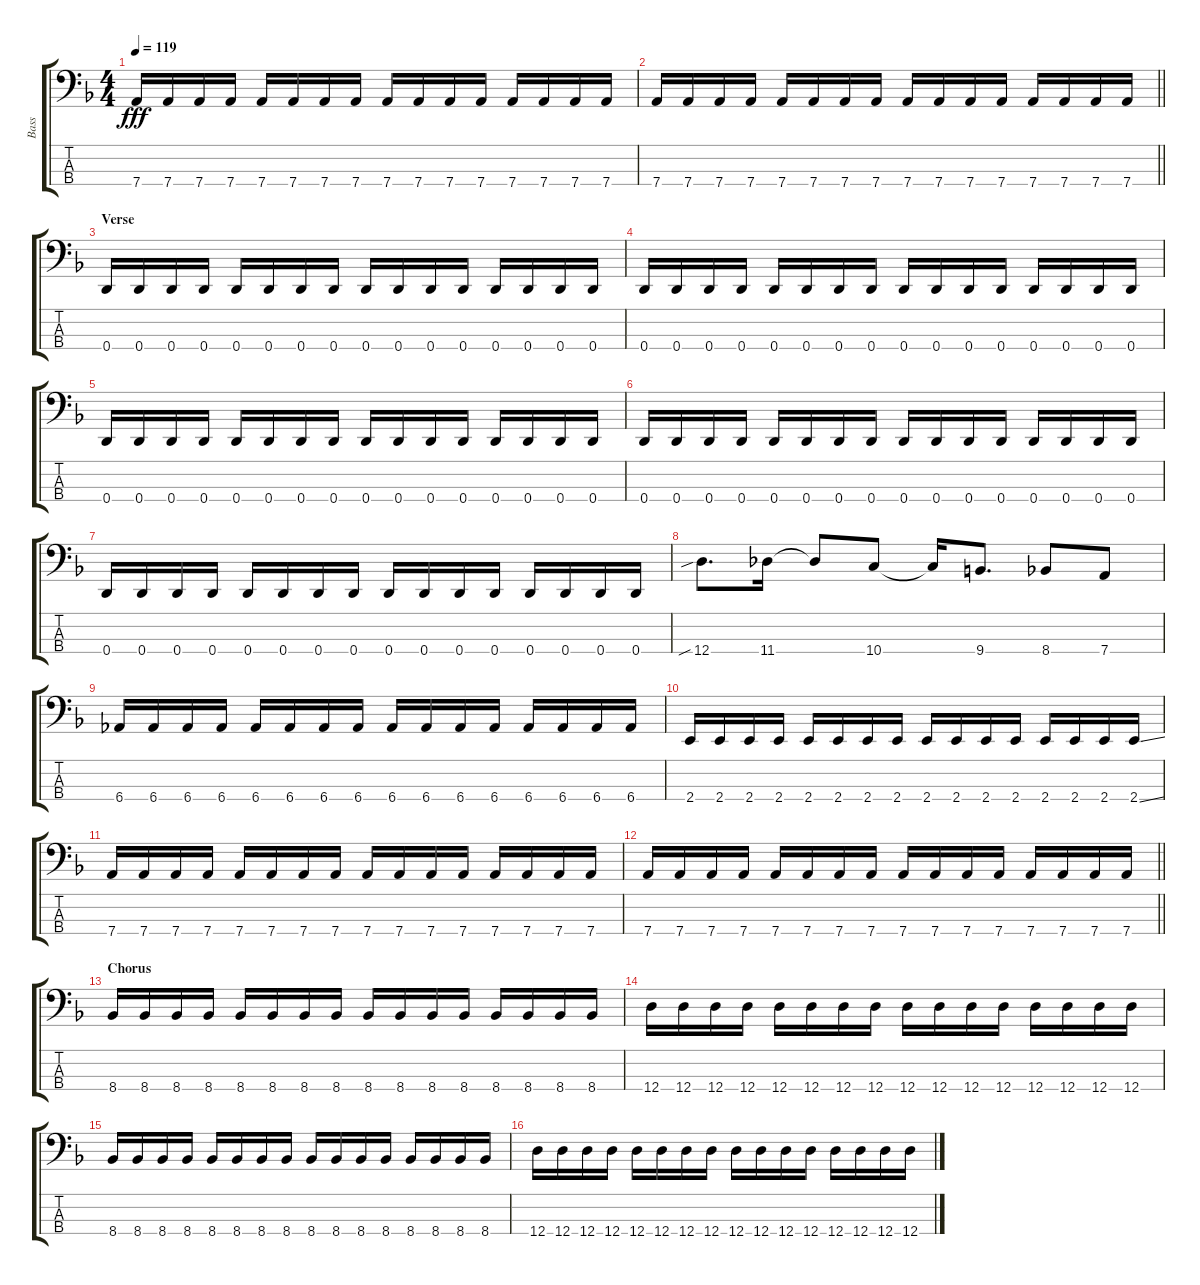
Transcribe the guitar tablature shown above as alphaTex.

\track ("Bass" "Bass") {instrument electricbassfinger}
\staff {score tabs}
\tuning (G2 D2 A1 D1) {hide}
\ts (4 4)
\tempo 119
\clef f4
\ks dminor
7.4.16{dy fff} 7.4.16 7.4.16 7.4.16 7.4.16 7.4.16 7.4.16 7.4.16 7.4.16 7.4.16 7.4.16 7.4.16 7.4.16 7.4.16 7.4.16 7.4.16 |
\barLineRight lightlight
7.4.16 7.4.16 7.4.16 7.4.16 7.4.16 7.4.16 7.4.16 7.4.16 7.4.16 7.4.16 7.4.16 7.4.16 7.4.16 7.4.16 7.4.16 7.4.16 |
\section ("" "Verse")
0.4.16 0.4.16 0.4.16 0.4.16 0.4.16 0.4.16 0.4.16 0.4.16 0.4.16 0.4.16 0.4.16 0.4.16 0.4.16 0.4.16 0.4.16 0.4.16 |
0.4.16 0.4.16 0.4.16 0.4.16 0.4.16 0.4.16 0.4.16 0.4.16 0.4.16 0.4.16 0.4.16 0.4.16 0.4.16 0.4.16 0.4.16 0.4.16 |
0.4.16 0.4.16 0.4.16 0.4.16 0.4.16 0.4.16 0.4.16 0.4.16 0.4.16 0.4.16 0.4.16 0.4.16 0.4.16 0.4.16 0.4.16 0.4.16 |
0.4.16 0.4.16 0.4.16 0.4.16 0.4.16 0.4.16 0.4.16 0.4.16 0.4.16 0.4.16 0.4.16 0.4.16 0.4.16 0.4.16 0.4.16 0.4.16 |
0.4.16 0.4.16 0.4.16 0.4.16 0.4.16 0.4.16 0.4.16 0.4.16 0.4.16 0.4.16 0.4.16 0.4.16 0.4.16 0.4.16 0.4.16 0.4.16 |
12.4{sib}.8{d} 11.4.16 11.4{t}.8 10.4.8 10.4{t}.16 9.4.8{d} 8.4.8 7.4.8 |
6.4.16 6.4.16 6.4.16 6.4.16 6.4.16 6.4.16 6.4.16 6.4.16 6.4.16 6.4.16 6.4.16 6.4.16 6.4.16 6.4.16 6.4.16 6.4.16 |
2.4.16 2.4.16 2.4.16 2.4.16 2.4.16 2.4.16 2.4.16 2.4.16 2.4.16 2.4.16 2.4.16 2.4.16 2.4.16 2.4.16 2.4.16 2.4{ss}.16 |
7.4.16 7.4.16 7.4.16 7.4.16 7.4.16 7.4.16 7.4.16 7.4.16 7.4.16 7.4.16 7.4.16 7.4.16 7.4.16 7.4.16 7.4.16 7.4.16 |
\barLineRight lightlight
7.4.16 7.4.16 7.4.16 7.4.16 7.4.16 7.4.16 7.4.16 7.4.16 7.4.16 7.4.16 7.4.16 7.4.16 7.4.16 7.4.16 7.4.16 7.4.16 |
\section ("" "Chorus")
8.4.16 8.4.16 8.4.16 8.4.16 8.4.16 8.4.16 8.4.16 8.4.16 8.4.16 8.4.16 8.4.16 8.4.16 8.4.16 8.4.16 8.4.16 8.4.16 |
12.4.16 12.4.16 12.4.16 12.4.16 12.4.16 12.4.16 12.4.16 12.4.16 12.4.16 12.4.16 12.4.16 12.4.16 12.4.16 12.4.16 12.4.16 12.4.16 |
8.4.16 8.4.16 8.4.16 8.4.16 8.4.16 8.4.16 8.4.16 8.4.16 8.4.16 8.4.16 8.4.16 8.4.16 8.4.16 8.4.16 8.4.16 8.4.16 |
12.4.16 12.4.16 12.4.16 12.4.16 12.4.16 12.4.16 12.4.16 12.4.16 12.4.16 12.4.16 12.4.16 12.4.16 12.4.16 12.4.16 12.4.16 12.4.16
